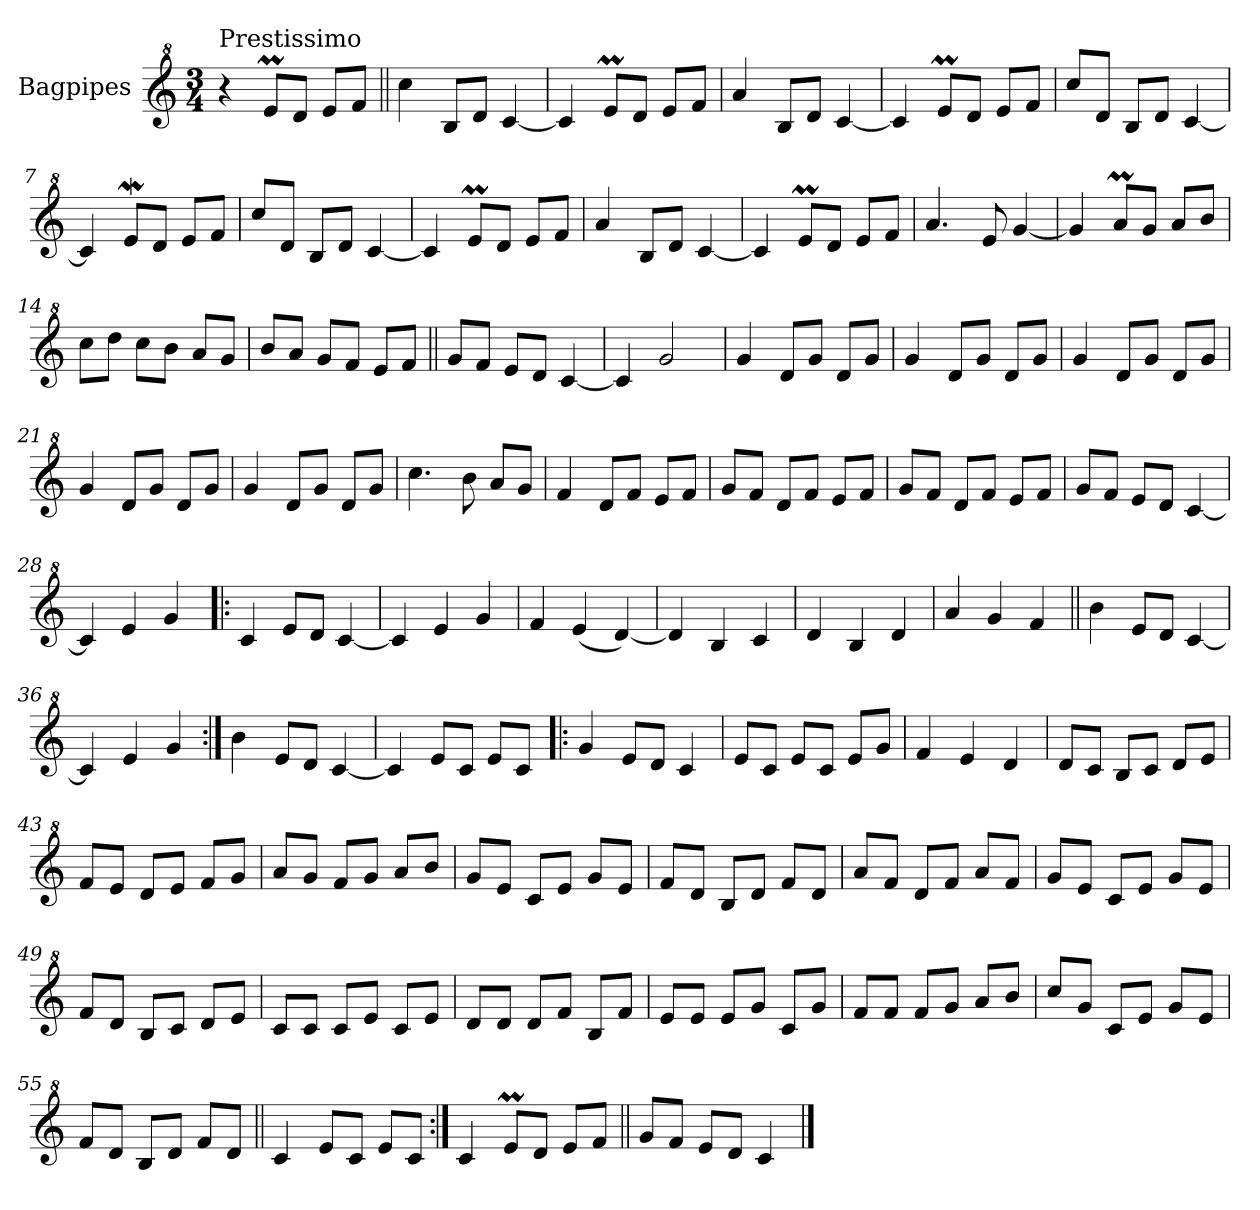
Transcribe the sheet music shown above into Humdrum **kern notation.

**kern
*part1
*staff1
*I"Bagpipes
*I'Bag
*clefG^2
*k[]
*C:
*M3/4
=1
!LO:TX:a:t=Prestissimo
4r
8eem/L
8dd/J
8ee/L
8ff/J
=2||
4ccc\
8b/L
8dd/J
[4cc/
=3
4cc/]
8eem/L
8dd/J
8ee/L
8ff/J
=4
4aa/
8b/L
8dd/J
[4cc/
=5
4cc/]
8eem/L
8dd/J
8ee/L
8ff/J
=6
8ccc/L
8dd/J
8b/L
8dd/J
[4cc/
=7
4cc/]
8eeW/L
8dd/J
8ee/L
8ff/J
=8
8ccc/L
8dd/J
8b/L
8dd/J
[4cc/
!!LO:LB:g=z
=9
4cc/]
8eem/L
8dd/J
8ee/L
8ff/J
=10
4aa/
8b/L
8dd/J
[4cc/
=11
4cc/]
8eem/L
8dd/J
8ee/L
8ff/J
=12
4.aa/
8ee/
[4gg/
=13
4gg/]
8aaM/L
8gg/J
8aa/L
8bb/J
=14
8ccc\L
8ddd\J
8ccc\L
8bb\J
8aa/L
8gg/J
=15
8bb/L
8aa/J
8gg/L
8ff/J
8ee/L
8ff/J
=16||
8gg/L
8ff/J
8ee/L
8dd/J
[4cc/
!!LO:LB:g=z
=17
4cc/]
2gg/
=18
4gg/
8dd/L
8gg/J
8dd/L
8gg/J
=19
4gg/
8dd/L
8gg/J
8dd/L
8gg/J
=20
4gg/
8dd/L
8gg/J
8dd/L
8gg/J
=21
4gg/
8dd/L
8gg/J
8dd/L
8gg/J
=22
4gg/
8dd/L
8gg/J
8dd/L
8gg/J
=23
4.ccc\
8bb\
8aa/L
8gg/J
=24
4ff/
8dd/L
8ff/J
8ee/L
8ff/J
!!LO:LB:g=z
=25
8gg/L
8ff/J
8dd/L
8ff/J
8ee/L
8ff/J
=26
8gg/L
8ff/J
8dd/L
8ff/J
8ee/L
8ff/J
=27
8gg/L
8ff/J
8ee/L
8dd/J
[4cc/
=28
4cc/]
4ee/
4gg/
=29!|:
4cc/
8ee/L
8dd/J
[4cc/
=30
4cc/]
4ee/
4gg/
=31
4ff/
(4ee/
[4dd/)
=32
4dd/]
4b/
4cc/
=33
4dd/
4b/
4dd/
!!LO:LB:g=z
=34
4aa/
4gg/
4ff/
=35||
4bb\
8ee/L
8dd/J
[4cc/
=36
4cc/]
4ee/
4gg/
=37:|!
4bb\
8ee/L
8dd/J
[4cc/
=38
4cc/]
8ee/L
8cc/J
8ee/L
8cc/J
=39!|:
4gg/
8ee/L
8dd/J
4cc/
=40
8ee/L
8cc/J
8ee/L
8cc/J
8ee/L
8gg/J
=41
4ff/
4ee/
4dd/
!!LO:LB:g=z
=42
8dd/L
8cc/J
8b/L
8cc/J
8dd/L
8ee/J
=43
8ff/L
8ee/J
8dd/L
8ee/J
8ff/L
8gg/J
=44
8aa/L
8gg/J
8ff/L
8gg/J
8aa/L
8bb/J
=45
8gg/L
8ee/J
8cc/L
8ee/J
8gg/L
8ee/J
=46
8ff/L
8dd/J
8b/L
8dd/J
8ff/L
8dd/J
=47
8aa/L
8ff/J
8dd/L
8ff/J
8aa/L
8ff/J
!!LO:LB:g=z
=48
8gg/L
8ee/J
8cc/L
8ee/J
8gg/L
8ee/J
=49
8ff/L
8dd/J
8b/L
8cc/J
8dd/L
8ee/J
=50
8cc/L
8cc/J
8cc/L
8ee/J
8cc/L
8ee/J
=51
8dd/L
8dd/J
8dd/L
8ff/J
8b/L
8ff/J
=52
8ee/L
8ee/J
8ee/L
8gg/J
8cc/L
8gg/J
=53
8ff/L
8ff/J
8ff/L
8gg/J
8aa/L
8bb/J
!!LO:LB:g=z
=54
8ccc/L
8gg/J
8cc/L
8ee/J
8gg/L
8ee/J
=55
8ff/L
8dd/J
8b/L
8dd/J
8ff/L
8dd/J
=56||
4cc/
8ee/L
8cc/J
8ee/L
8cc/J
=57:|!
4cc/
8eem/L
8dd/J
8ee/L
8ff/J
=58||
8gg/L
8ff/J
8ee/L
8dd/J
4cc/
==
*-
